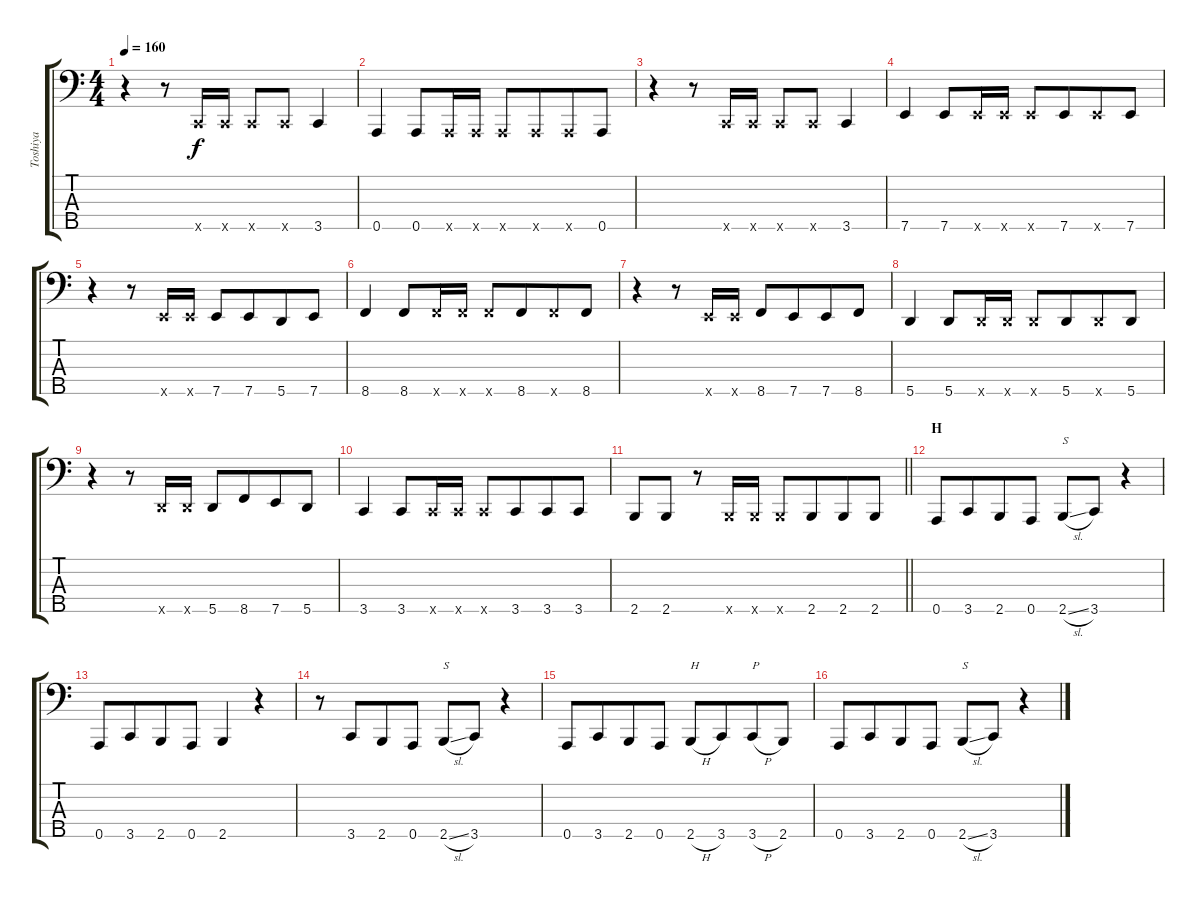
\track ("Toshiya" "Toshiya") {instrument slapbass1}
\staff {score tabs}
\tuning (G2 D2 A1 D1 A0) {hide}
\ts (4 4)
\tempo 160
\clef f4
\ks c
r.4{dy f} r.8{beam merge} 3.5{x}.16 3.5{x}.16 3.5{x}.8 3.5{x}.8 3.5.4 |
0.5.4 0.5.8 0.5{x}.16 0.5{x}.16 0.5{x}.8 0.5{x}.8{beam merge} 0.5{x}.8{beam merge} 0.5.8 |
r.4 r.8{beam merge} 3.5{x}.16 3.5{x}.16 3.5{x}.8 3.5{x}.8 3.5.4 |
7.5.4 7.5.8{beam merge} 7.5{x}.16 7.5{x}.16 7.5{x}.8 7.5.8{beam merge} 7.5{x}.8 7.5.8 |
r.4 r.8 7.5{x}.16 7.5{x}.16 7.5.8 7.5.8{beam merge} 5.5.8 7.5.8 |
8.5.4 8.5.8{beam merge} 8.5{x}.16 8.5{x}.16 8.5{x}.8 8.5.8{beam merge} 8.5{x}.8 8.5.8 |
r.4 r.8 7.5{x}.16 7.5{x}.16 8.5.8 7.5.8{beam merge} 7.5.8 8.5.8 |
5.5.4 5.5.8{beam merge} 5.5{x}.16 5.5{x}.16 5.5{x}.8 5.5.8{beam merge} 5.5{x}.8 5.5.8 |
r.4 r.8 5.5{x}.16 5.5{x}.16 5.5.8 8.5.8{beam merge} 7.5.8 5.5.8 |
3.5.4 3.5.8{beam merge} 3.5{x}.16 3.5{x}.16 3.5{x}.8 3.5.8{beam merge} 3.5.8 3.5.8 |
\barLineRight lightlight
2.5.8 2.5.8 r.8 2.5{x}.16 2.5{x}.16 2.5{x}.8 2.5.8{beam merge} 2.5.8{beam merge} 2.5.8 |
\section ("" "H")
0.5.8 3.5.8{beam merge} 2.5.8 0.5.8 2.5{sl}.8{txt "S"} 3.5.8 r.4 |
0.5.8 3.5.8{beam merge} 2.5.8 0.5.8 2.5.4 r.4 |
r.8 3.5.8{beam merge} 2.5.8 0.5.8 2.5{sl}.8{txt "S"} 3.5.8 r.4 |
0.5.8 3.5.8{beam merge} 2.5.8 0.5.8 2.5{h}.8{txt "H"} 3.5.8{beam merge} 3.5{h}.8{txt "P" beam merge} 2.5.8 |
0.5.8 3.5.8{beam merge} 2.5.8 0.5.8 2.5{sl}.8{txt "S"} 3.5.8 r.4
